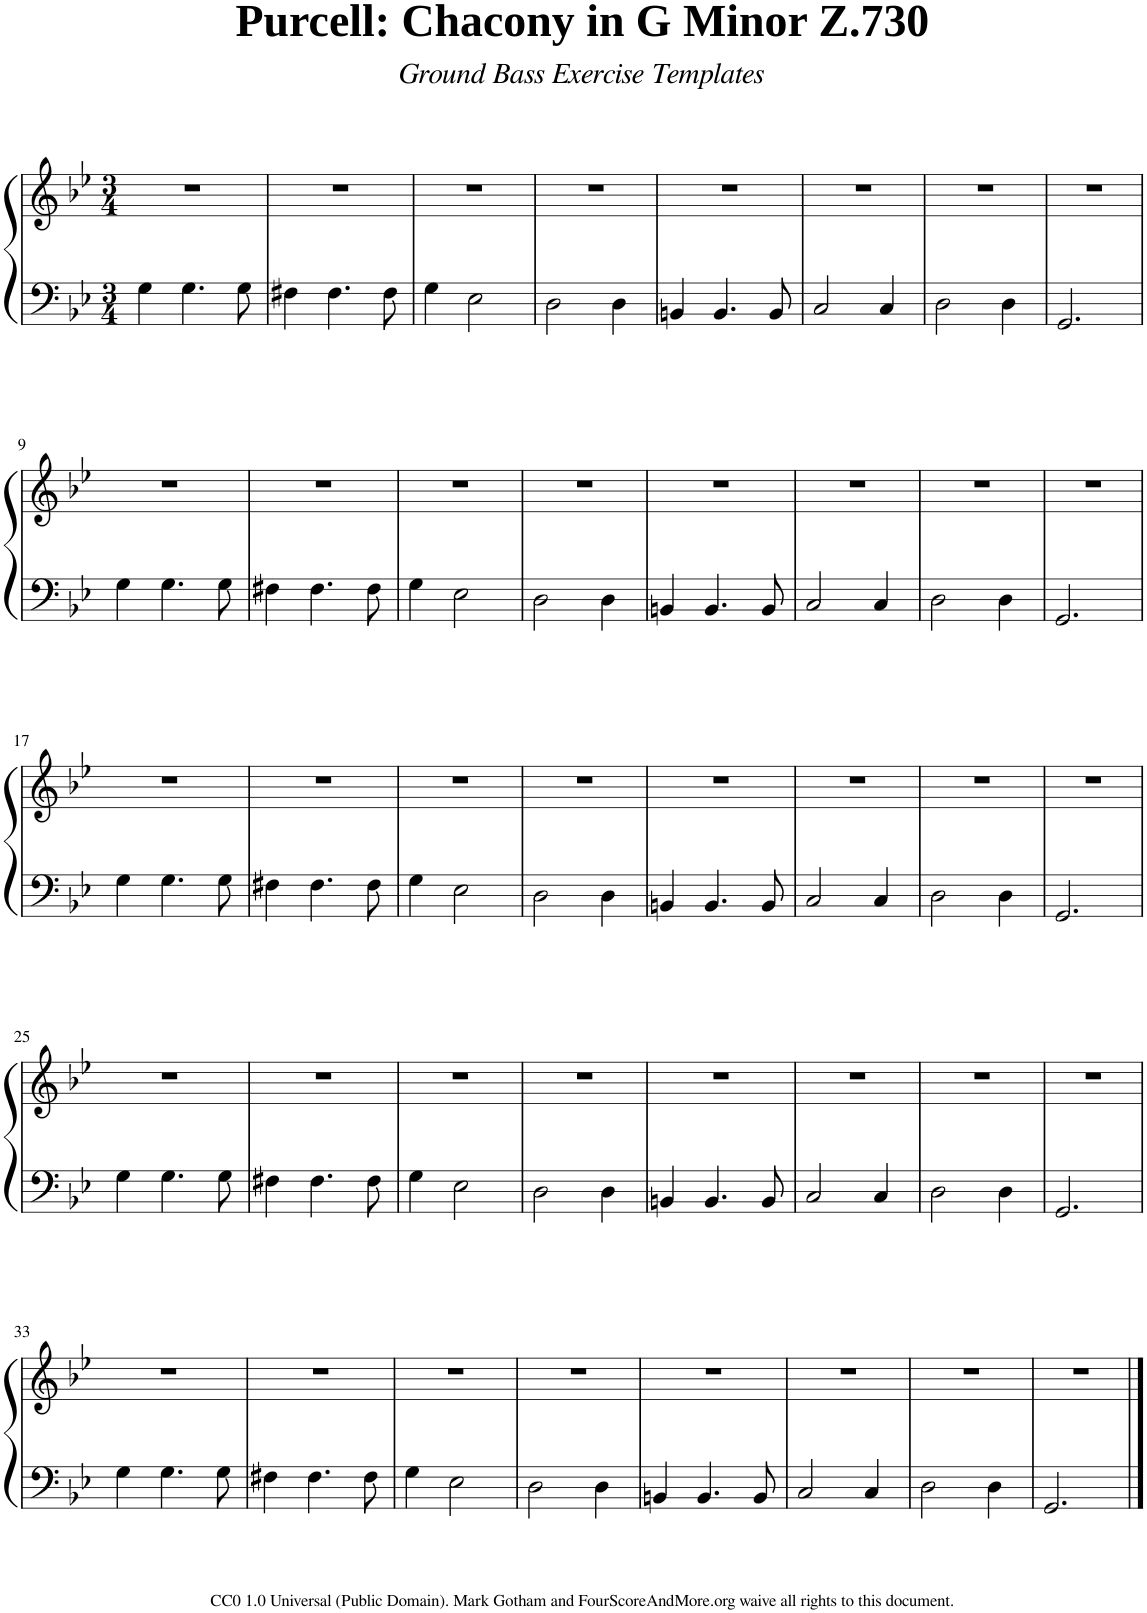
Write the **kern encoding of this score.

**kern	**kern
*part1	*part1
*staff2	*staff1
*I"Piano	*
*I'Pno	*
*clefF4	*clefG2
*k[b-e-]	*k[b-e-]
*g:	*g:
*M3/4	*M3/4
=1	=1
4G\	2.r
4.G\	.
8G\	.
=2	=2
4F#X\	2.r
4.F#\	.
8F#\	.
=3	=3
4G\	2.r
2E-\	.
=4	=4
2D\	2.r
4D\	.
=5	=5
4BBn/	2.r
4.BB/	.
8BB/	.
=6	=6
2C/	2.r
4C/	.
=7	=7
2D\	2.r
4D\	.
=8	=8
2.GG/	2.r
!!LO:LB:g=z
=9	=9
4G\	2.r
4.G\	.
8G\	.
=10	=10
4F#X\	2.r
4.F#\	.
8F#\	.
=11	=11
4G\	2.r
2E-\	.
=12	=12
2D\	2.r
4D\	.
=13	=13
4BBn/	2.r
4.BB/	.
8BB/	.
=14	=14
2C/	2.r
4C/	.
=15	=15
2D\	2.r
4D\	.
=16	=16
2.GG/	2.r
!!LO:LB:g=z
=17	=17
4G\	2.r
4.G\	.
8G\	.
=18	=18
4F#X\	2.r
4.F#\	.
8F#\	.
=19	=19
4G\	2.r
2E-\	.
=20	=20
2D\	2.r
4D\	.
=21	=21
4BBn/	2.r
4.BB/	.
8BB/	.
=22	=22
2C/	2.r
4C/	.
=23	=23
2D\	2.r
4D\	.
=24	=24
2.GG/	2.r
!!LO:LB:g=z
=25	=25
4G\	2.r
4.G\	.
8G\	.
=26	=26
4F#X\	2.r
4.F#\	.
8F#\	.
=27	=27
4G\	2.r
2E-\	.
=28	=28
2D\	2.r
4D\	.
=29	=29
4BBn/	2.r
4.BB/	.
8BB/	.
=30	=30
2C/	2.r
4C/	.
=31	=31
2D\	2.r
4D\	.
=32	=32
2.GG/	2.r
!!LO:LB:g=z
=33	=33
4G\	2.r
4.G\	.
8G\	.
=34	=34
4F#X\	2.r
4.F#\	.
8F#\	.
=35	=35
4G\	2.r
2E-\	.
=36	=36
2D\	2.r
4D\	.
=37	=37
4BBn/	2.r
4.BB/	.
8BB/	.
=38	=38
2C/	2.r
4C/	.
=39	=39
2D\	2.r
4D\	.
=40	=40
2.GG/	2.r
==	==
*-	*-
